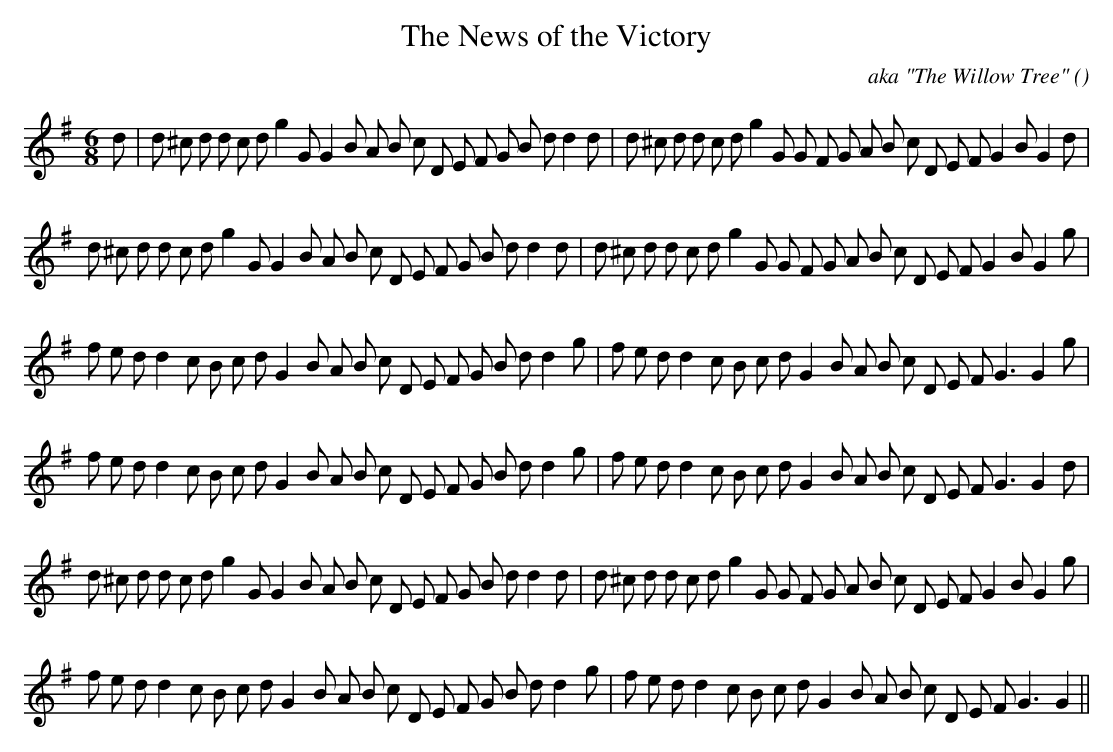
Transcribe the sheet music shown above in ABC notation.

X:1
T: The News of the Victory
C:aka "The Willow Tree"
O:
M:6/8
K:G
K:G
M:6/8
L:1/16
d2 |d2 ^c2 d2 d2 c2 d2 g4 G2 G4 B2 A2 B2 c2 D2 E2 F2 G2 B2 d2 d4 d2 |d2 ^c2 d2 d2 c2 d2 g4 G2 G2 F2 G2 A2 B2 c2 D2 E2 F2 G4 B2 G4 d2 |
d2 ^c2 d2 d2 c2 d2 g4 G2 G4 B2 A2 B2 c2 D2 E2 F2 G2 B2 d2 d4 d2 |d2 ^c2 d2 d2 c2 d2 g4 G2 G2 F2 G2 A2 B2 c2 D2 E2 F2 G4 B2 G4 g2 |
f2 e2 d2 d4 c2 B2 c2 d2 G4 B2 A2 B2 c2 D2 E2 F2 G2 B2 d2 d4 g2 |f2 e2 d2 d4 c2 B2 c2 d2 G4 B2 A2 B2 c2 D2 E2 F2 G6 G4 g2 |
f2 e2 d2 d4 c2 B2 c2 d2 G4 B2 A2 B2 c2 D2 E2 F2 G2 B2 d2 d4 g2 |f2 e2 d2 d4 c2 B2 c2 d2 G4 B2 A2 B2 c2 D2 E2 F2 G6 G4 d2 |
d2 ^c2 d2 d2 c2 d2 g4 G2 G4 B2 A2 B2 c2 D2 E2 F2 G2 B2 d2 d4 d2 |d2 ^c2 d2 d2 c2 d2 g4 G2 G2 F2 G2 A2 B2 c2 D2 E2 F2 G4 B2 G4 g2 |
f2 e2 d2 d4 c2 B2 c2 d2 G4 B2 A2 B2 c2 D2 E2 F2 G2 B2 d2 d4 g2 |f2 e2 d2 d4 c2 B2 c2 d2 G4 B2 A2 B2 c2 D2 E2 F2 G6 G4 ||
